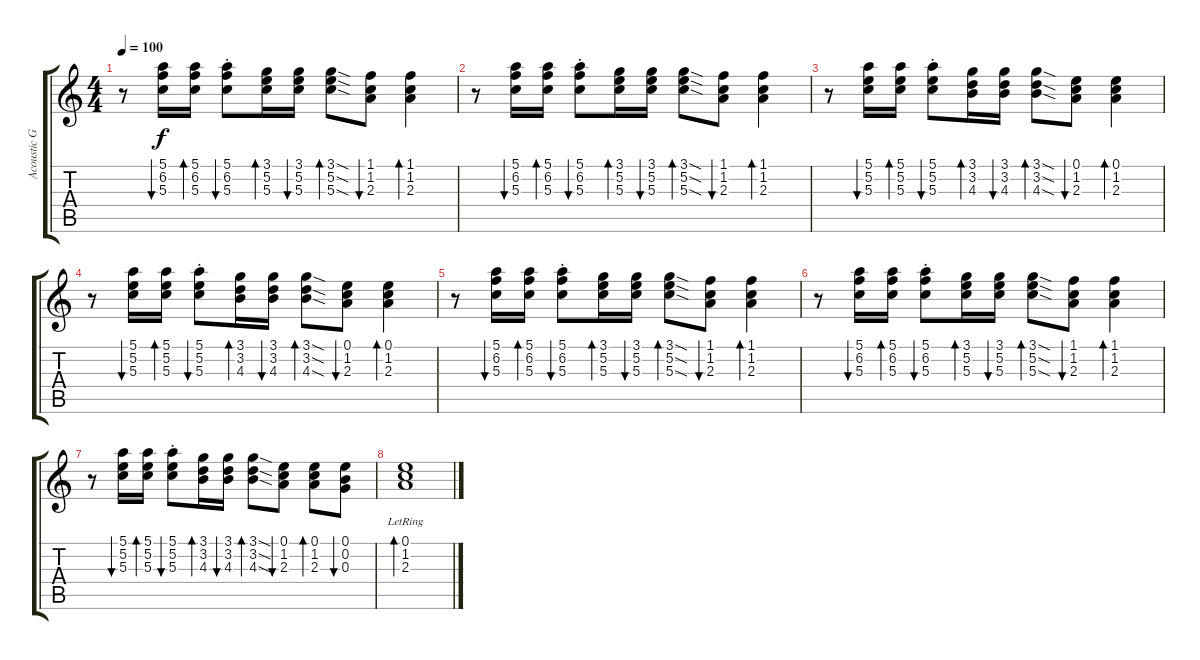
\track ("Acoustic Guitar/Synth" "Acoustic G") {instrument acousticguitarsteel}
\staff {score tabs}
\tuning (E4 B3 G3 D3 A2 E2) {hide}
\ts (4 4)
\tempo 100
\clef g2
\ks c
r.8{dy f volume 16 instrument acousticguitarsteel} (5.1 6.2 5.3).16{bu 30} (5.1 6.2 5.3).16{bd 30} (5.1{st} 6.2{st} 5.3{st}).8{bu 60} (3.1 5.2 5.3).16{bd 30} (3.1 5.2 5.3).16{bu 30} (3.1{sod} 5.2{sod} 5.3{sod}).8{bd 60} (1.1 1.2 2.3).8{bu 60} (1.1 1.2 2.3).4{bd 60} |
r.8 (5.1 6.2 5.3).16{bu 30} (5.1 6.2 5.3).16{bd 30} (5.1{st} 6.2{st} 5.3{st}).8{bu 60} (3.1 5.2 5.3).16{bd 30} (3.1 5.2 5.3).16{bu 30} (3.1{sod} 5.2{sod} 5.3{sod}).8{bd 60} (1.1 1.2 2.3).8{bu 60} (1.1 1.2 2.3).4{bd 60} |
r.8 (5.1 5.2 5.3).16{bu 30} (5.1 5.2 5.3).16{bd 30} (5.1{st} 5.2{st} 5.3{st}).8{bu 60} (3.1 3.2 4.3).16{bd 30} (3.1 3.2 4.3).16{bu 30} (3.1{sod} 3.2{sod} 4.3{sod}).8{bd 60} (0.1 1.2 2.3).8{bu 60} (0.1 1.2 2.3).4{bd 120} |
r.8 (5.1 5.2 5.3).16{bu 30} (5.1 5.2 5.3).16{bd 30} (5.1{st} 5.2{st} 5.3{st}).8{bu 60} (3.1 3.2 4.3).16{bd 30} (3.1 3.2 4.3).16{bu 30} (3.1{sod} 3.2{sod} 4.3{sod}).8{bd 60} (0.1 1.2 2.3).8{bu 60} (0.1 1.2 2.3).4{bd 120} |
r.8 (5.1 6.2 5.3).16{bu 30} (5.1 6.2 5.3).16{bd 30} (5.1{st} 6.2{st} 5.3{st}).8{bu 60} (3.1 5.2 5.3).16{bd 30} (3.1 5.2 5.3).16{bu 30} (3.1{sod} 5.2{sod} 5.3{sod}).8{bd 60} (1.1 1.2 2.3).8{bu 60} (1.1 1.2 2.3).4{bd 60} |
r.8 (5.1 6.2 5.3).16{bu 30} (5.1 6.2 5.3).16{bd 30} (5.1{st} 6.2{st} 5.3{st}).8{bu 60} (3.1 5.2 5.3).16{bd 30} (3.1 5.2 5.3).16{bu 30} (3.1{sod} 5.2{sod} 5.3{sod}).8{bd 60} (1.1 1.2 2.3).8{bu 60} (1.1 1.2 2.3).4{bd 60} |
r.8 (5.1 5.2 5.3).16{bu 30} (5.1 5.2 5.3).16{bd 30} (5.1{st} 5.2{st} 5.3{st}).8{bu 60} (3.1 3.2 4.3).16{bd 30} (3.1 3.2 4.3).16{bu 30} (3.1{sod} 3.2{sod} 4.3{sod}).8{bd 60} (0.1 1.2 2.3).8{bu 60} (0.1 1.2 2.3).8{bd 30} (0.1 0.2 0.3).8{bu 60} |
(0.1{lr} 1.2{lr} 2.3{lr}).1{bd 480}
